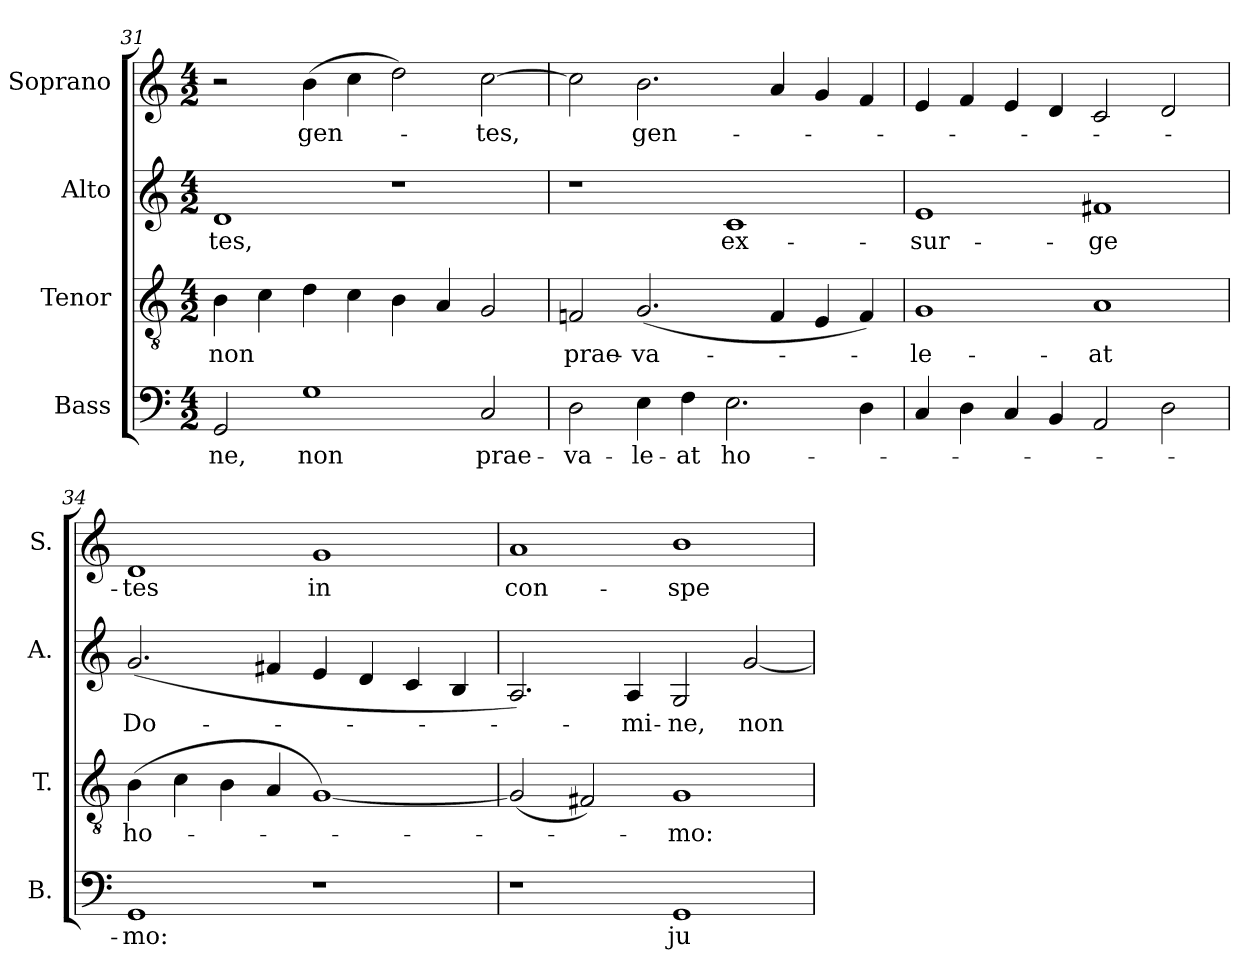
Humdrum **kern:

**kern	**text	**kern	**text	**kern	**text	**kern	**text
*part4	*part4	*part3	*part3	*part2	*part2	*part1	*part1
*staff4	*staff4	*staff3	*staff3	*staff2	*staff2	*staff1	*staff1
*I"Bass	*	*I"Tenor	*	*I"Alto	*	*I"Soprano	*
*I'B.	*	*I'T.	*	*I'A.	*	*I'S.	*
*clefF4	*	*clefGv2	*	*clefG2	*	*clefG2	*
*	*	*ITrd7c12	*	*	*	*	*
*k[]	*	*k[]	*	*k[]	*	*k[]	*
*C:	*	*C:	*	*C:	*	*C:	*
*M4/2	*	*M4/2	*	*M4/2	*	*M4/2	*
=31	=31	=31	=31	=31	=31	=31	=31
!	!LO:LY:b:color=#000000	!	!	!	!	!	!
!	!	!	!LO:LY:b:color=#000000	!	!	!	!
!	!	!	!	!	!LO:LY:b:color=#000000	!	!
2GGi/	-ne,	4BBi\	non	1di	-tes,	2r	.
.	.	4Ci\	.	.	.	.	.
!	!LO:LY:b:color=#000000	!	!	!	!	!	!
!	!	!	!	!	!	!	!LO:LY:b:color=#000000
1Gi	non	4Di\	.	.	.	(4bi\	gen-
.	.	4Ci\	.	.	.	4cci\	.
.	.	4BBi\	.	1r	.	2ddi\)	.
.	.	4AAi/	.	.	.	.	.
!	!LO:LY:b:color=#000000	!	!	!	!	!	!
!	!	!	!	!	!	!	!LO:LY:b:color=#000000
2Ci/	prae-	2GGi/	.	.	.	[2cci\	-tes,
!!LO:LB:g=z
=32	=32	=32	=32	=32	=32	=32	=32
!	!LO:LY:b:color=#000000	!	!	!	!	!	!
!	!	!	!LO:LY:b:color=#000000	!	!	!	!
2Di\	-va-	2FFni/	prae-	1r	.	2cci\]	.
!	!LO:LY:b:color=#000000	!	!	!	!	!	!
!	!	!	!LO:LY:b:color=#000000	!	!	!	!
!	!	!	!	!	!	!	!LO:LY:b:color=#000000
4Ei\	-le-	(2.GGi/	-va-	.	.	2.bi\	gen-
!	!LO:LY:b:color=#000000	!	!	!	!	!	!
4Fi\	-at	.	.	.	.	.	.
!	!LO:LY:b:color=#000000	!	!	!	!	!	!
!	!	!	!	!	!LO:LY:b:color=#000000	!	!
2.Ei\	ho-	.	.	1ci	ex-	.	.
.	.	4FFi/	.	.	.	4ai/	.
.	.	4EEi/	.	.	.	4gi/	.
4Di\	.	4FFi/)	.	.	.	4fi/	.
=33	=33	=33	=33	=33	=33	=33	=33
!	!	!	!LO:LY:b:color=#000000	!	!	!	!
!	!	!	!	!	!LO:LY:b:color=#000000	!	!
4Ci/	.	1GGi	-le-	1ei	-sur-	4ei/	.
4Di\	.	.	.	.	.	4fi/	.
4Ci/	.	.	.	.	.	4ei/	.
4BBi/	.	.	.	.	.	4di/	.
!	!	!	!LO:LY:b:color=#000000	!	!	!	!
!	!	!	!	!	!LO:LY:b:color=#000000	!	!
2AAi/	.	1AAi	-at	1f#Xi	-ge	2ci/	.
2Di\	.	.	.	.	.	2di/	.
=34	=34	=34	=34	=34	=34	=34	=34
!	!LO:LY:b:color=#000000	!	!	!	!	!	!
!	!	!	!LO:LY:b:color=#000000	!	!	!	!
!	!	!	!	!	!LO:LY:b:color=#000000	!	!
!	!	!	!	!	!	!	!LO:LY:b:color=#000000
1GGi	-mo:	(4BBi\	ho-	(2.gi/	Do-	1di	-tes
.	.	4Ci\	.	.	.	.	.
.	.	4BBi\	.	.	.	.	.
.	.	4AAi/	.	4f#Xi/	.	.	.
!	!	!	!	!	!	!	!LO:LY:b:color=#000000
1r	.	[1GGi)	.	4ei/	.	1gi	in
.	.	.	.	4di/	.	.	.
.	.	.	.	4ci/	.	.	.
.	.	.	.	4Bi/	.	.	.
=35	=35	=35	=35	=35	=35	=35	=35
!	!	!	!	!	!	!	!LO:LY:b:color=#000000
1r	.	(2GGi/]	.	2.Ai/)	.	1ai	con-
.	.	2FF#Xi/)	.	.	.	.	.
!	!	!	!	!	!LO:LY:b:color=#000000	!	!
.	.	.	.	4Ai/	-mi-	.	.
!	!LO:LY:b:color=#000000	!	!	!	!	!	!
!	!	!	!LO:LY:b:color=#000000	!	!	!	!
!	!	!	!	!	!LO:LY:b:color=#000000	!	!
!	!	!	!	!	!	!	!LO:LY:b:color=#000000
1GGi	ju-	1GGi	-mo:	2Gi/	-ne,	1bi	-spe-
!	!	!	!	!	!LO:LY:b:color=#000000	!	!
.	.	.	.	[2gi/	non	.	.
=	=	=	=	=	=	=	=
*-	*-	*-	*-	*-	*-	*-	*-
